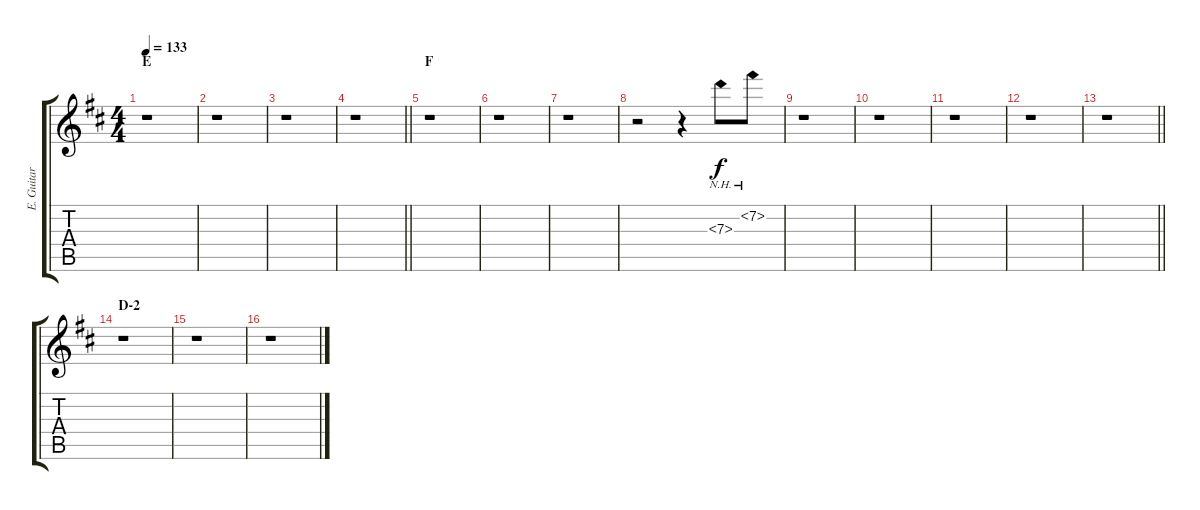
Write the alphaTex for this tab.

\track ("E. Guitar IV" "E. Guitar ") {instrument overdrivenguitar}
\staff {score tabs}
\tuning (E4 B3 G3 D3 A2 D2) {hide}
\ts (4 4)
\section ("" "E")
\tempo 133
\clef g2
\ks d
r.1{dy f} |
r.1 |
r.1 |
\barLineRight lightlight
r.1 |
\section ("" "F")
r.1 |
r.1 |
r.1 |
r.2 r.4 7.3{nh}.8 7.2{nh}.8 |
r.1 |
r.1 |
r.1 |
r.1 |
\barLineRight lightlight
r.1 |
\section ("" "D-2")
r.1 |
r.1 |
r.1
